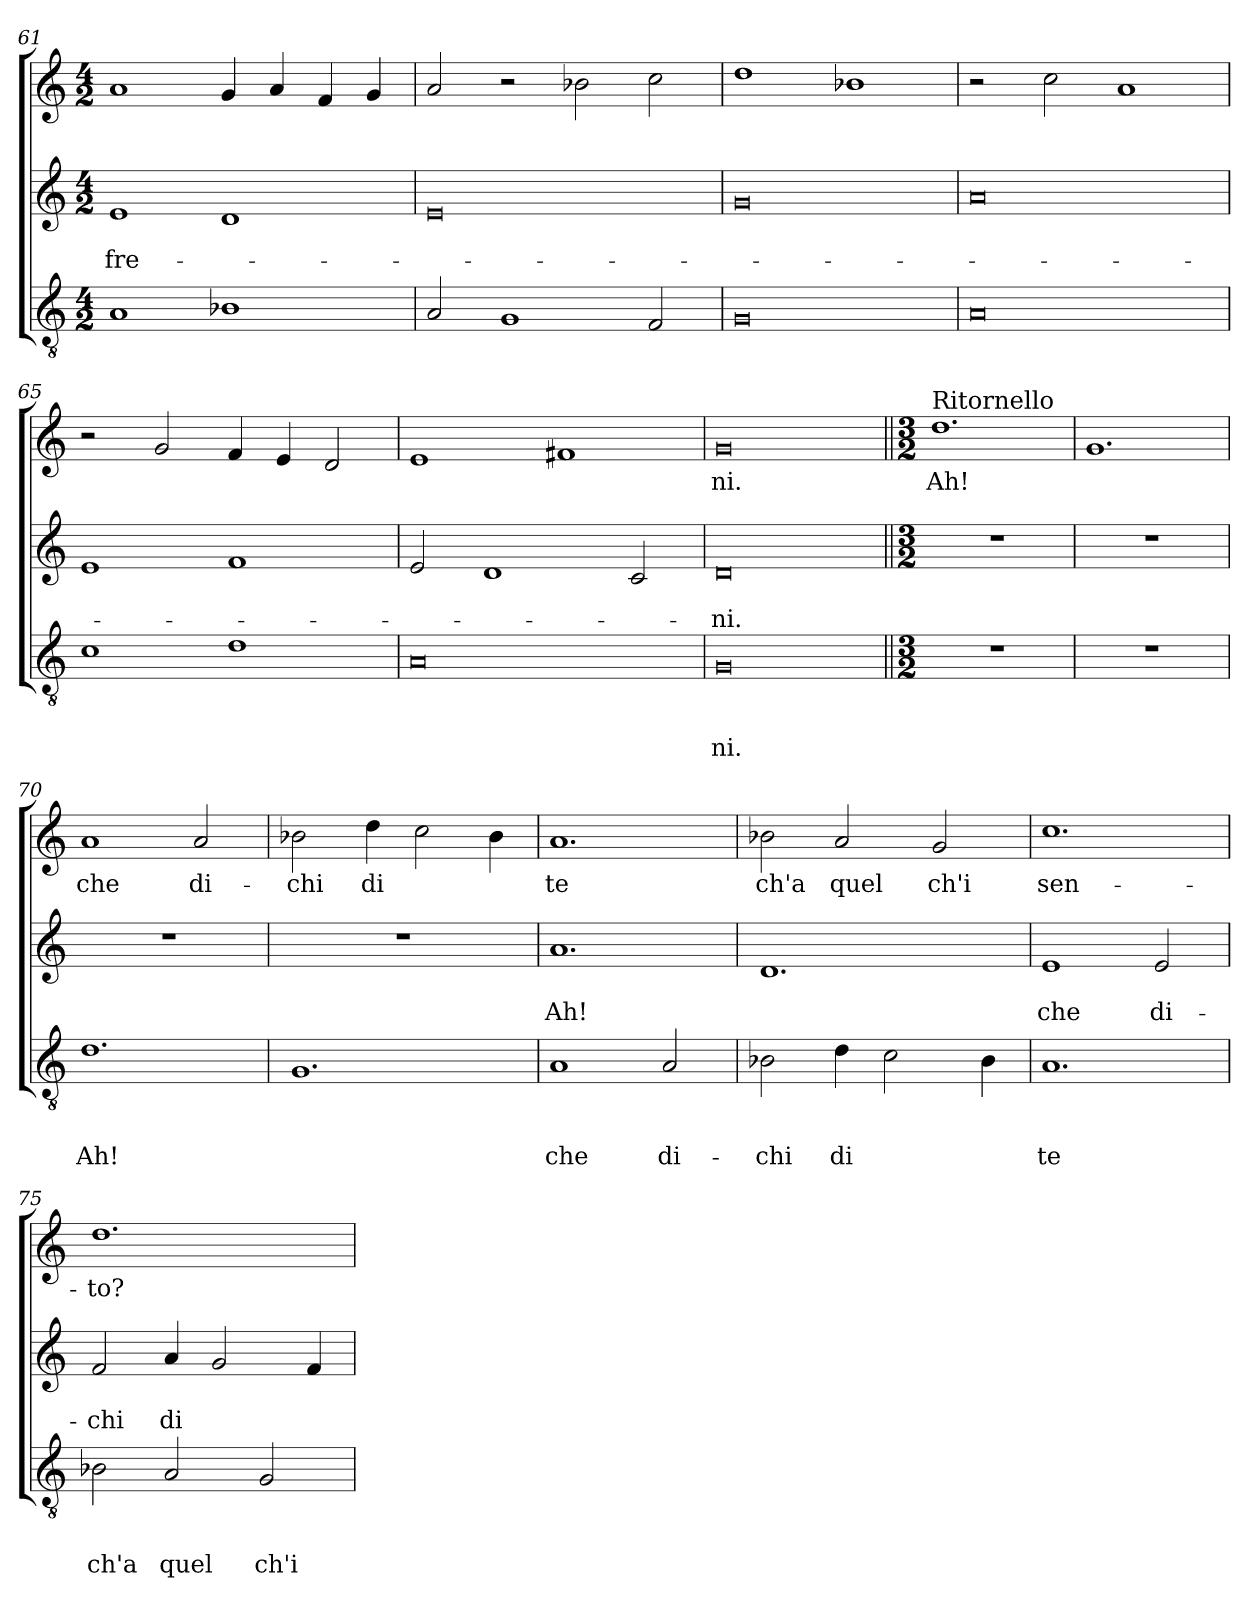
**kern	**text	**text	**text	**kern	**text	**text	**kern	**text
*part3	*part3	*part3	*part3	*part2	*part2	*part2	*part1	*part1
*staff3	*staff3	*staff3	*staff3	*staff2	*staff2	*staff2	*staff1	*staff1
*clefGv2	*	*	*	*clefG2	*	*	*clefG2	*
*k[]	*	*	*	*k[]	*	*	*k[]	*
*C:	*	*	*	*C:	*	*	*C:	*
*M4/2	*	*	*	*M4/2	*	*	*M4/2	*
=61	=61	=61	=61	=61	=61	=61	=61	=61
!	!	!	!	!	!	!LO:LY:b	!	!
1A	.	.	.	1e	.	-fre-	1a	.
1B-X	.	.	.	1d	.	.	4g/	.
.	.	.	.	.	.	.	4a/	.
.	.	.	.	.	.	.	4f/	.
.	.	.	.	.	.	.	4g/	.
=62	=62	=62	=62	=62	=62	=62	=62	=62
2A/	.	.	.	0e	.	.	2a/	.
1G	.	.	.	.	.	.	2r	.
.	.	.	.	.	.	.	2b-X\	.
2F/	.	.	.	.	.	.	2cc\	.
=63	=63	=63	=63	=63	=63	=63	=63	=63
0G	.	.	.	0g	.	.	1dd	.
.	.	.	.	.	.	.	1b-X	.
=64	=64	=64	=64	=64	=64	=64	=64	=64
0A	.	.	.	0a	.	.	2r	.
.	.	.	.	.	.	.	2cc\	.
.	.	.	.	.	.	.	1a	.
=65	=65	=65	=65	=65	=65	=65	=65	=65
1c	.	.	.	1e	.	.	2r	.
.	.	.	.	.	.	.	2g/	.
1d	.	.	.	1f	.	.	4f/	.
.	.	.	.	.	.	.	4e/	.
.	.	.	.	.	.	.	2d/	.
!!LO:LB:g=z
=66	=66	=66	=66	=66	=66	=66	=66	=66
0A	.	.	.	2e/	.	.	1e	.
.	.	.	.	1d	.	.	.	.
.	.	.	.	.	.	.	1f#X	.
.	.	.	.	2c/	.	.	.	.
=67	=67	=67	=67	=67	=67	=67	=67	=67
!	!	!	!LO:LY:b	!	!	!LO:LY:b	!	!LO:LY:b
0G	.	.	-ni.	0d	.	-ni.	0g	-ni.
=68||	=68||	=68||	=68||	=68||	=68||	=68||	=68||	=68||
*M3/2	*	*	*	*M3/2	*	*	*M3/2	*
!	!	!	!	!	!	!	!LO:TX:a:t=Ritornello	!
!	!	!	!	!	!	!	!	!LO:LY:b
1.r	.	.	.	1.r	.	.	1.dd	Ah!
=69	=69	=69	=69	=69	=69	=69	=69	=69
1.r	.	.	.	1.r	.	.	1.g	.
=70	=70	=70	=70	=70	=70	=70	=70	=70
!	!	!	!LO:LY:b	!	!	!	!	!LO:LY:b
1.d	.	.	Ah!	1.r	.	.	1a	che
!	!	!	!	!	!	!	!	!LO:LY:b
.	.	.	.	.	.	.	2a/	di-
=71	=71	=71	=71	=71	=71	=71	=71	=71
!	!	!	!	!	!	!	!	!LO:LY:b
1.G	.	.	.	1.r	.	.	2b-X\	-chi
!	!	!	!	!	!	!	!	!LO:LY:b
.	.	.	.	.	.	.	4dd\	di
.	.	.	.	.	.	.	2cc\	.
.	.	.	.	.	.	.	4b-\	.
=72	=72	=72	=72	=72	=72	=72	=72	=72
!	!	!	!LO:LY:b	!	!	!LO:LY:b	!	!LO:LY:b
1A	.	.	che	1.a	.	Ah!	1.a	te
!	!	!	!LO:LY:b	!	!	!	!	!
2A/	.	.	di-	.	.	.	.	.
!!LO:LB:g=z
=73	=73	=73	=73	=73	=73	=73	=73	=73
!	!	!	!LO:LY:b	!	!	!	!	!LO:LY:b
2B-X\	.	.	-chi	1.d	.	.	2b-X\	ch'a
!	!	!	!LO:LY:b	!	!	!	!	!LO:LY:b
4d\	.	.	di	.	.	.	2a/	quel
2c\	.	.	.	.	.	.	.	.
!	!	!	!	!	!	!	!	!LO:LY:b
.	.	.	.	.	.	.	2g/	ch'i
4B-\	.	.	.	.	.	.	.	.
=74	=74	=74	=74	=74	=74	=74	=74	=74
!	!	!	!LO:LY:b	!	!	!LO:LY:b	!	!LO:LY:b
1.A	.	.	te	1e	.	che	1.cc	sen-
!	!	!	!	!	!	!LO:LY:b	!	!
.	.	.	.	2e/	.	di-	.	.
=75	=75	=75	=75	=75	=75	=75	=75	=75
!	!	!	!LO:LY:b	!	!	!LO:LY:b	!	!LO:LY:b
2B-X\	.	.	ch'a	2f/	.	-chi	1.dd	-to?
!	!	!	!LO:LY:b	!	!	!LO:LY:b	!	!
2A/	.	.	quel	4a/	.	di	.	.
.	.	.	.	2g/	.	.	.	.
!	!	!	!LO:LY:b	!	!	!	!	!
2G/	.	.	ch'i	.	.	.	.	.
.	.	.	.	4f/	.	.	.	.
=	=	=	=	=	=	=	=	=
*-	*-	*-	*-	*-	*-	*-	*-	*-
